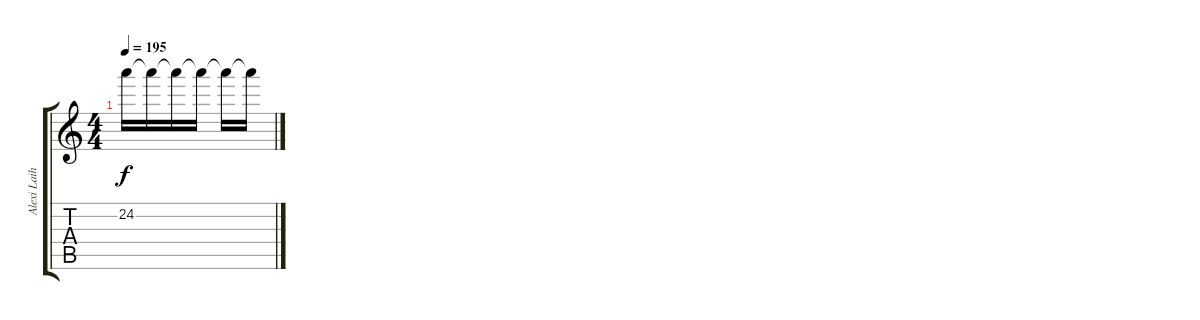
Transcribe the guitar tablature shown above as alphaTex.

\track ("Alexi Laiho" "Alexi Laih") {instrument distortionguitar}
\staff {score tabs}
\tuning (D4 A3 F3 C3 G2 D2) {hide}
\ts (4 4)
\tempo 195
\clef g2
\ks c
24.2{t}.16{dy f} 24.2{t}.16 24.2{t}.16 24.2{t}.16 24.2{t}.16 24.2{t}.16
